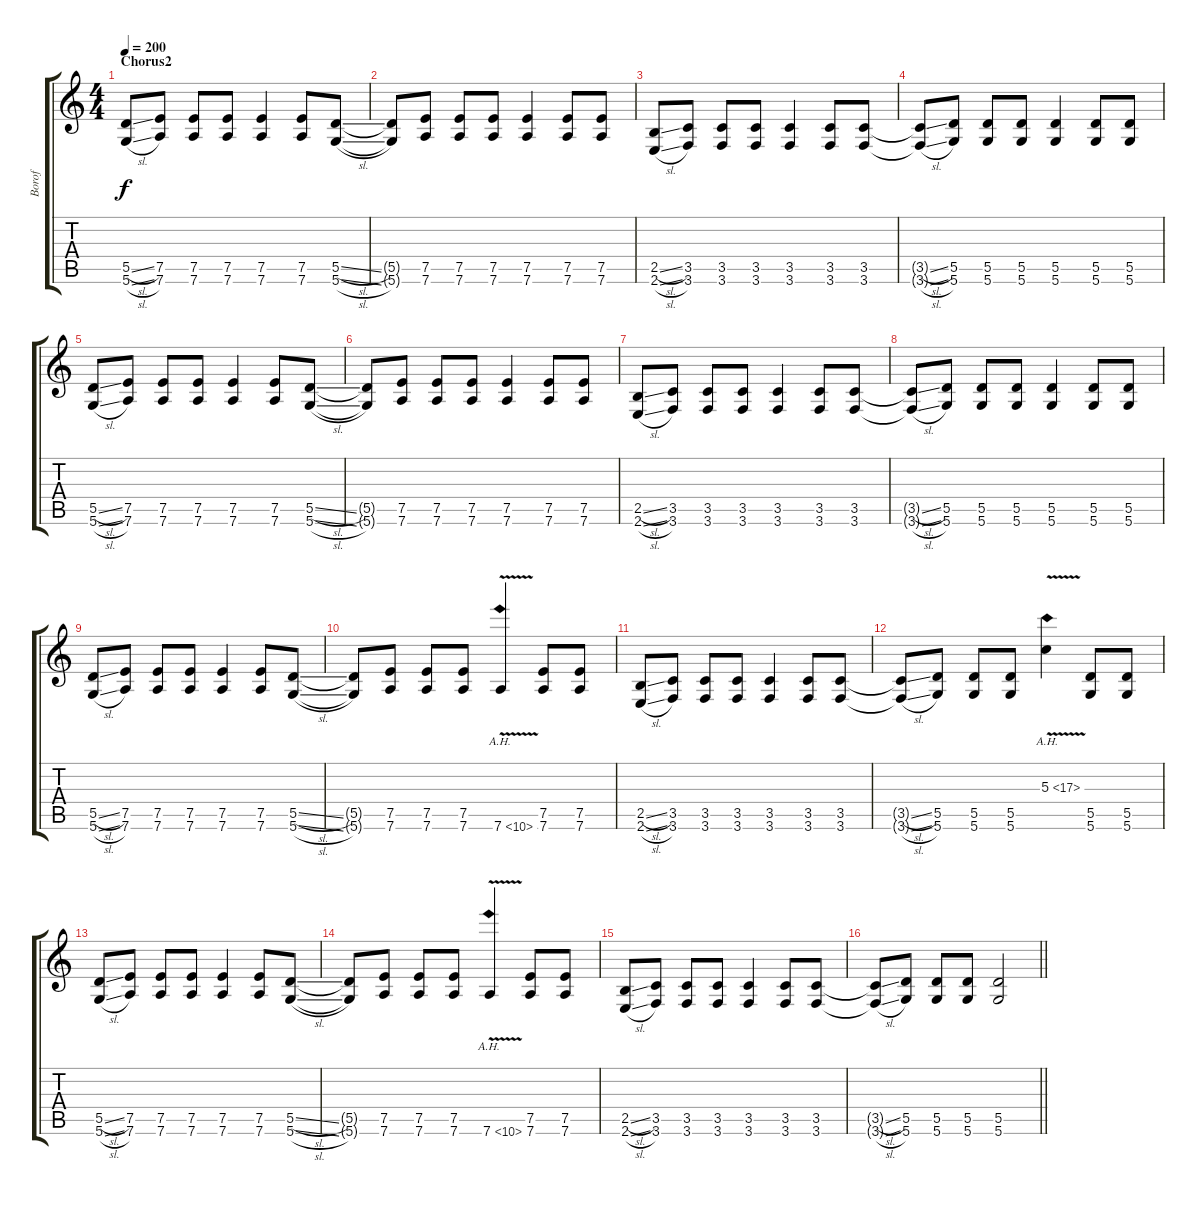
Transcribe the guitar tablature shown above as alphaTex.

\track ("Borof" "Borof") {instrument distortionguitar}
\staff {score tabs}
\tuning (E4 B3 G3 D3 A2 D2) {hide}
\ts (4 4)
\section ("" "Chorus2")
\tempo 200
\clef g2
\ks c
(5.5{sl} 5.6{sl}).8{dy f} (7.5 7.6).8 (7.5 7.6).8 (7.5 7.6).8 (7.5 7.6).4 (7.5 7.6).8 (5.5{sl} 5.6{sl}).8 |
(5.5{t} 5.6{t}).8 (7.5 7.6).8 (7.5 7.6).8 (7.5 7.6).8 (7.5 7.6).4 (7.5 7.6).8 (7.5 7.6).8 |
(2.5{sl} 2.6{sl}).8 (3.5 3.6).8 (3.5 3.6).8 (3.5 3.6).8 (3.5 3.6).4 (3.5 3.6).8 (3.5 3.6).8 |
(3.5{sl t} 3.6{sl t}).8 (5.5 5.6).8 (5.5 5.6).8 (5.5 5.6).8 (5.5 5.6).4 (5.5 5.6).8 (5.5 5.6).8 |
(5.5{sl} 5.6{sl}).8 (7.5 7.6).8 (7.5 7.6).8 (7.5 7.6).8 (7.5 7.6).4 (7.5 7.6).8 (5.5{sl} 5.6{sl}).8 |
(5.5{t} 5.6{t}).8 (7.5 7.6).8 (7.5 7.6).8 (7.5 7.6).8 (7.5 7.6).4 (7.5 7.6).8 (7.5 7.6).8 |
(2.5{sl} 2.6{sl}).8 (3.5 3.6).8 (3.5 3.6).8 (3.5 3.6).8 (3.5 3.6).4 (3.5 3.6).8 (3.5 3.6).8 |
(3.5{sl t} 3.6{sl t}).8 (5.5 5.6).8 (5.5 5.6).8 (5.5 5.6).8 (5.5 5.6).4 (5.5 5.6).8 (5.5 5.6).8 |
(5.5{sl} 5.6{sl}).8 (7.5 7.6).8 (7.5 7.6).8 (7.5 7.6).8 (7.5 7.6).4 (7.5 7.6).8 (5.5{sl} 5.6{sl}).8 |
(5.5{t} 5.6{t}).8 (7.5 7.6).8 (7.5 7.6).8 (7.5 7.6).8 7.6{ah 3 v}.4 (7.5 7.6).8 (7.5 7.6).8 |
(2.5{sl} 2.6{sl}).8 (3.5 3.6).8 (3.5 3.6).8 (3.5 3.6).8 (3.5 3.6).4 (3.5 3.6).8 (3.5 3.6).8 |
(3.5{sl t} 3.6{sl t}).8 (5.5 5.6).8 (5.5 5.6).8 (5.5 5.6).8 5.3{ah 12 v}.4 (5.5 5.6).8 (5.5 5.6).8 |
(5.5{sl} 5.6{sl}).8 (7.5 7.6).8 (7.5 7.6).8 (7.5 7.6).8 (7.5 7.6).4 (7.5 7.6).8 (5.5{sl} 5.6{sl}).8 |
(5.5{t} 5.6{t}).8 (7.5 7.6).8 (7.5 7.6).8 (7.5 7.6).8 7.6{ah 3 v}.4 (7.5 7.6).8 (7.5 7.6).8 |
(2.5{sl} 2.6{sl}).8 (3.5 3.6).8 (3.5 3.6).8 (3.5 3.6).8 (3.5 3.6).4 (3.5 3.6).8 (3.5 3.6).8 |
\barLineRight lightlight
(3.5{sl t} 3.6{sl t}).8 (5.5 5.6).8 (5.5 5.6).8 (5.5 5.6).8 (5.5 5.6).2
